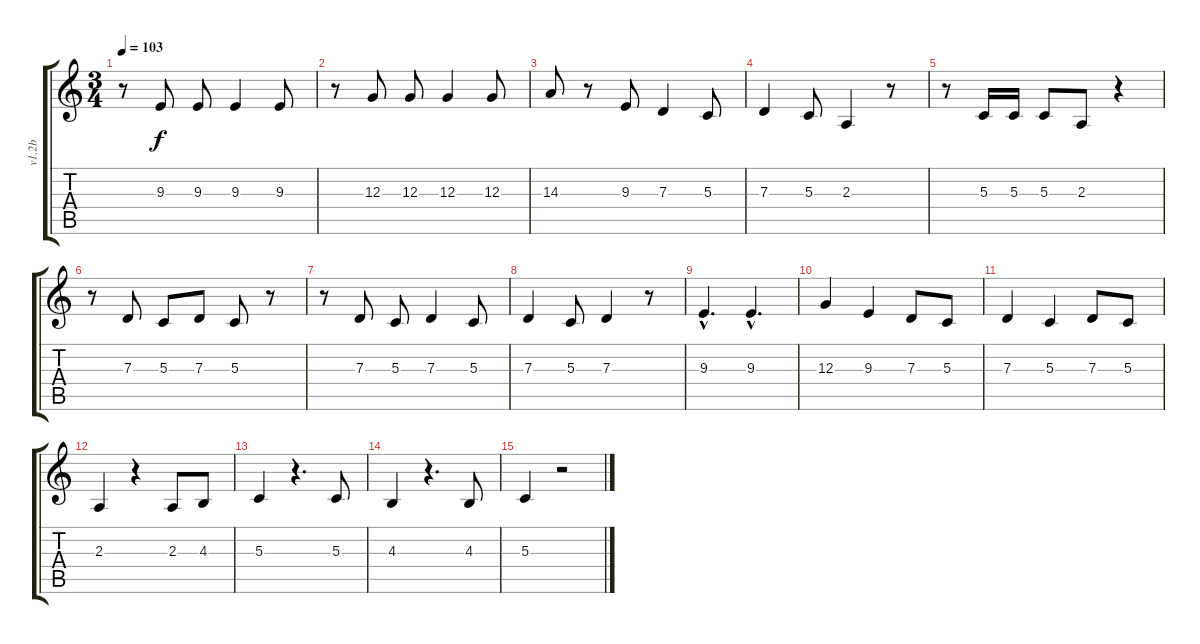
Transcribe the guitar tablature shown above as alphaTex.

\track ("v1.2b" "v1.2b") {instrument lead6voice}
\staff {score tabs}
\tuning (E4 B3 G3 D3 A2 E2) {hide}
\ts (3 4)
\tempo 103
\clef g2
\ks c
r.8{dy f} 9.3.8 9.3.8 9.3.4 9.3.8 |
r.8 12.3.8 12.3.8 12.3.4 12.3.8 |
14.3.8 r.8 9.3.8 7.3.4 5.3.8 |
7.3.4 5.3.8 2.3.4 r.8 |
r.8 5.3.16 5.3.16 5.3.8 2.3.8 r.4 |
r.8 7.3.8 5.3.8 7.3.8 5.3.8 r.8 |
r.8 7.3.8 5.3.8 7.3.4 5.3.8 |
7.3.4 5.3.8 7.3.4 r.8 |
9.3{hac}.4{d} 9.3{hac}.4{d} |
12.3.4 9.3.4 7.3.8 5.3.8 |
7.3.4 5.3.4 7.3.8 5.3.8 |
2.3.4 r.4 2.3.8 4.3.8 |
5.3.4 r.4{d} 5.3.8 |
4.3.4 r.4{d} 4.3.8 |
5.3.4 r.2
